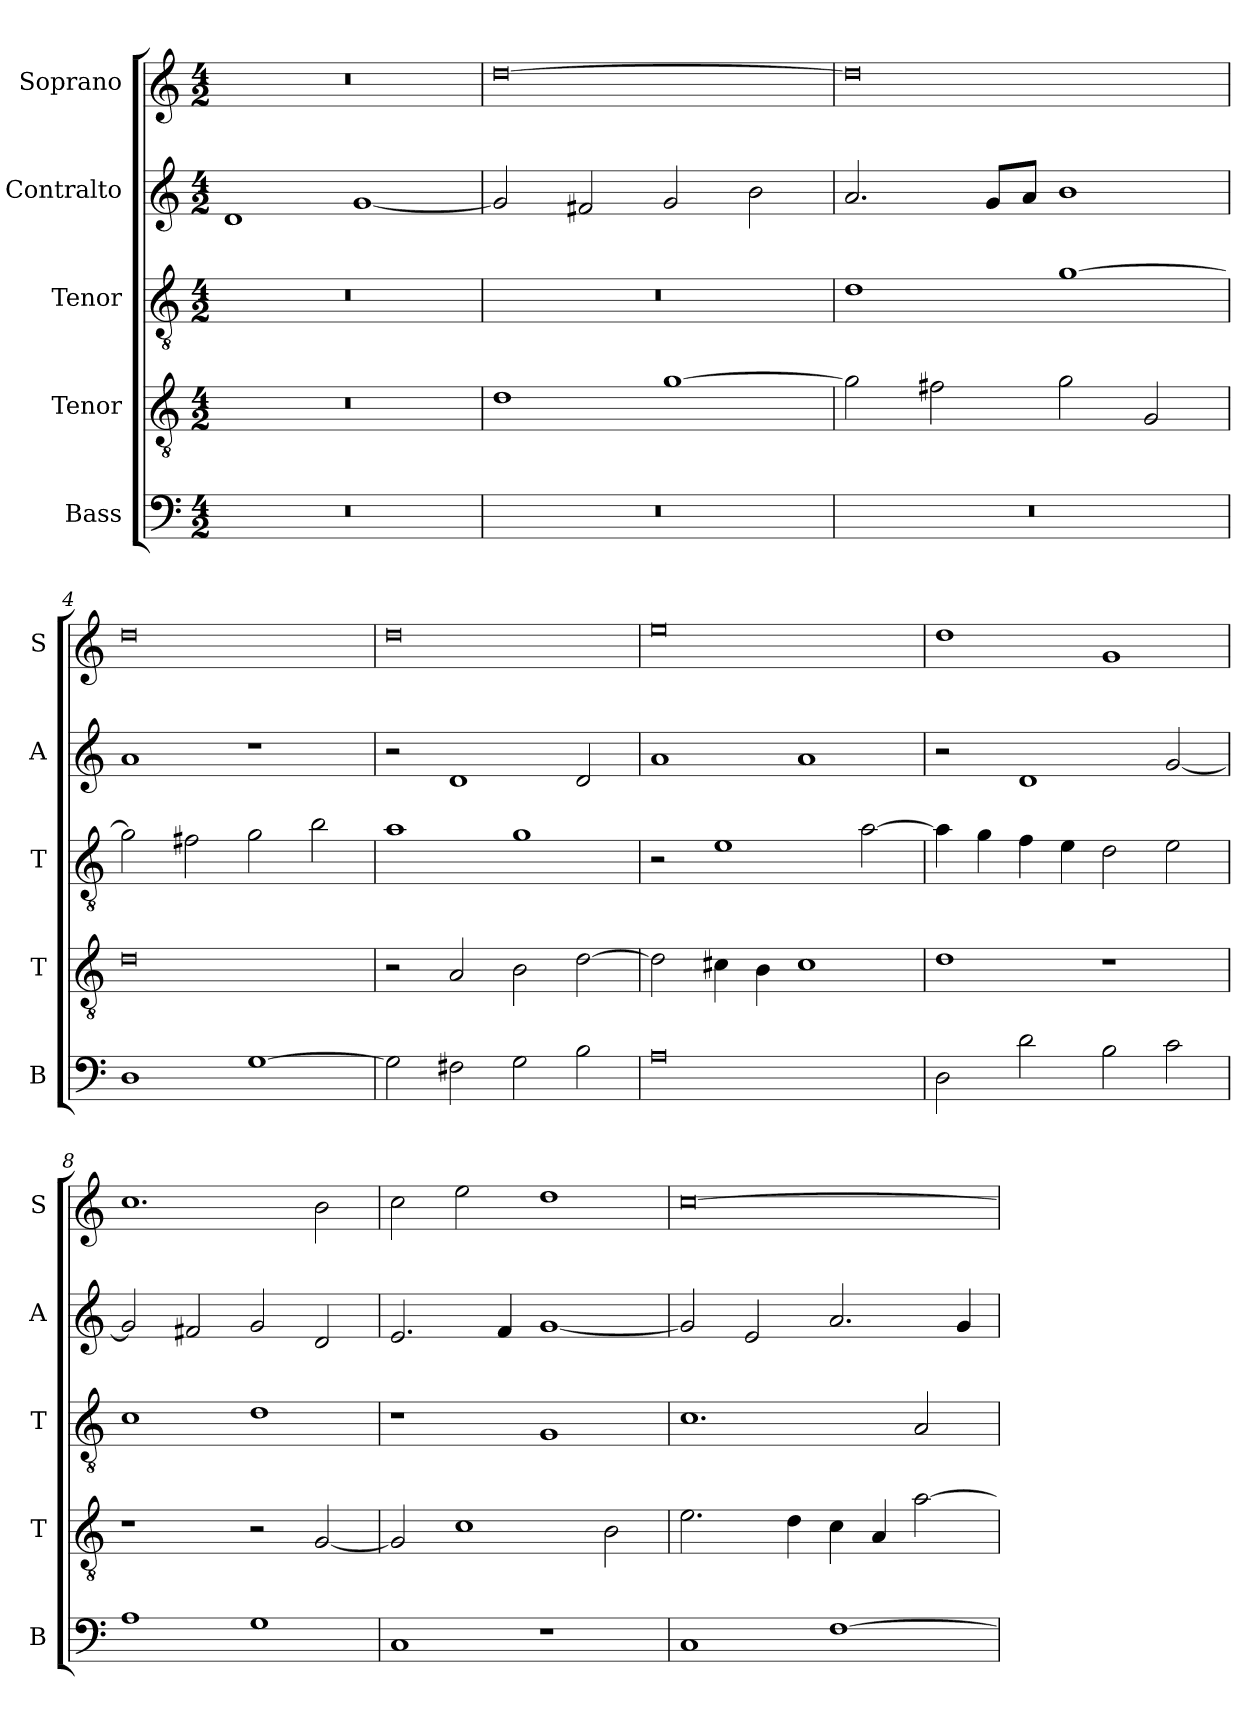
**kern	**kern	**kern	**kern	**kern
*part5	*part4	*part3	*part2	*part1
*staff5	*staff4	*staff3	*staff2	*staff1
*I"Bass	*I"Tenor	*I"Tenor	*I"Contralto	*I"Soprano
*I'B	*I'T	*I'T	*I'A	*I'S
*clefF4	*clefGv2	*clefGv2	*clefG2	*clefG2
*k[]	*k[]	*k[]	*k[]	*k[]
*G:mix	*G:mix	*G:mix	*G:mix	*G:mix
*M4/2	*M4/2	*M4/2	*M4/2	*M4/2
=1	=1	=1	=1	=1
0r	0r	0r	1d	0r
.	.	.	[1g	.
=2	=2	=2	=2	=2
0r	1d	0r	2g]	[0dd
.	.	.	2f#X	.
.	[1g	.	2g	.
.	.	.	2b	.
=3	=3	=3	=3	=3
0r	2g]	1d	2.a	0dd]
.	2f#X	.	.	.
.	.	.	8g/L	.
.	.	.	8a/J	.
.	2g	[1g	1b	.
.	2G	.	.	.
=4	=4	=4	=4	=4
1D	0d	2g]	1a	0dd
.	.	2f#X	.	.
[1G	.	2g	1r	.
.	.	2b	.	.
=5	=5	=5	=5	=5
2G]	2r	1a	2r	0dd
2F#X	2A	.	1d	.
2G	2B	1g	.	.
2B	[2d	.	2d	.
=6	=6	=6	=6	=6
0A	2d]	2r	1a	0ee
.	4c#X	1e	.	.
.	4B	.	.	.
.	1c#	.	1a	.
.	.	[2a	.	.
=7	=7	=7	=7	=7
2D	1d	4a]	2r	1dd
.	.	4g	.	.
2d	.	4f	1d	.
.	.	4e	.	.
2B	1r	2d	.	1g
2c	.	2e	[2g	.
=8	=8	=8	=8	=8
1A	1r	1c	2g]	1.cc
.	.	.	2f#X	.
1G	2r	1d	2g	.
.	[2G	.	2d	2b
=9	=9	=9	=9	=9
1C	2G]	1r	2.e	2cc
.	1c	.	.	2ee
.	.	.	4f	.
1r	.	1G	[1g	1dd
.	2B	.	.	.
=10	=10	=10	=10	=10
1C	2.e	1.c	2g]	[0cc
.	.	.	2e	.
.	4d	.	.	.
[1F	4c	.	2.a	.
.	4A	.	.	.
.	[2a	2A	.	.
.	.	.	4g	.
=	=	=	=	=
*-	*-	*-	*-	*-
